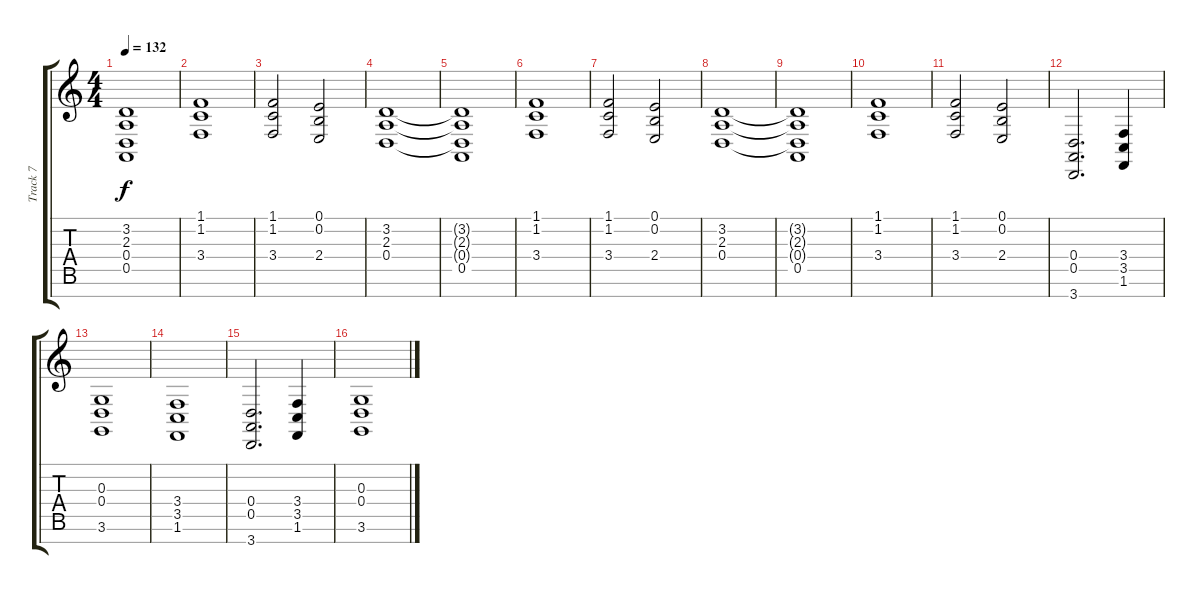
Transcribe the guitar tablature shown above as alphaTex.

\track ("Track 7" "Track 7") {instrument churchorgan}
\staff {score tabs}
\tuning (E4 B3 G3 D3 A2 E2 B1) {hide}
\ts (4 4)
\tempo 132
\clef g2
\ks c
(3.2{t} 2.3{t} 0.4{t} 0.5).1{dy f} |
(1.1 1.2 3.4).1 |
(1.1 1.2 3.4).2 (0.1 0.2 2.4).2 |
(3.2 2.3 0.4).1 |
(3.2{t} 2.3{t} 0.4{t} 0.5).1 |
(1.1 1.2 3.4).1 |
(1.1 1.2 3.4).2 (0.1 0.2 2.4).2 |
(3.2 2.3 0.4).1 |
(3.2{t} 2.3{t} 0.4{t} 0.5).1 |
(1.1 1.2 3.4).1 |
(1.1 1.2 3.4).2 (0.1 0.2 2.4).2 |
(0.4 0.5 3.7).2{d} (3.4 3.5 1.6).4 |
(0.3 0.4 3.6).1 |
(3.4 3.5 1.6).1 |
(0.4 0.5 3.7).2{d} (3.4 3.5 1.6).4 |
(0.3 0.4 3.6).1
